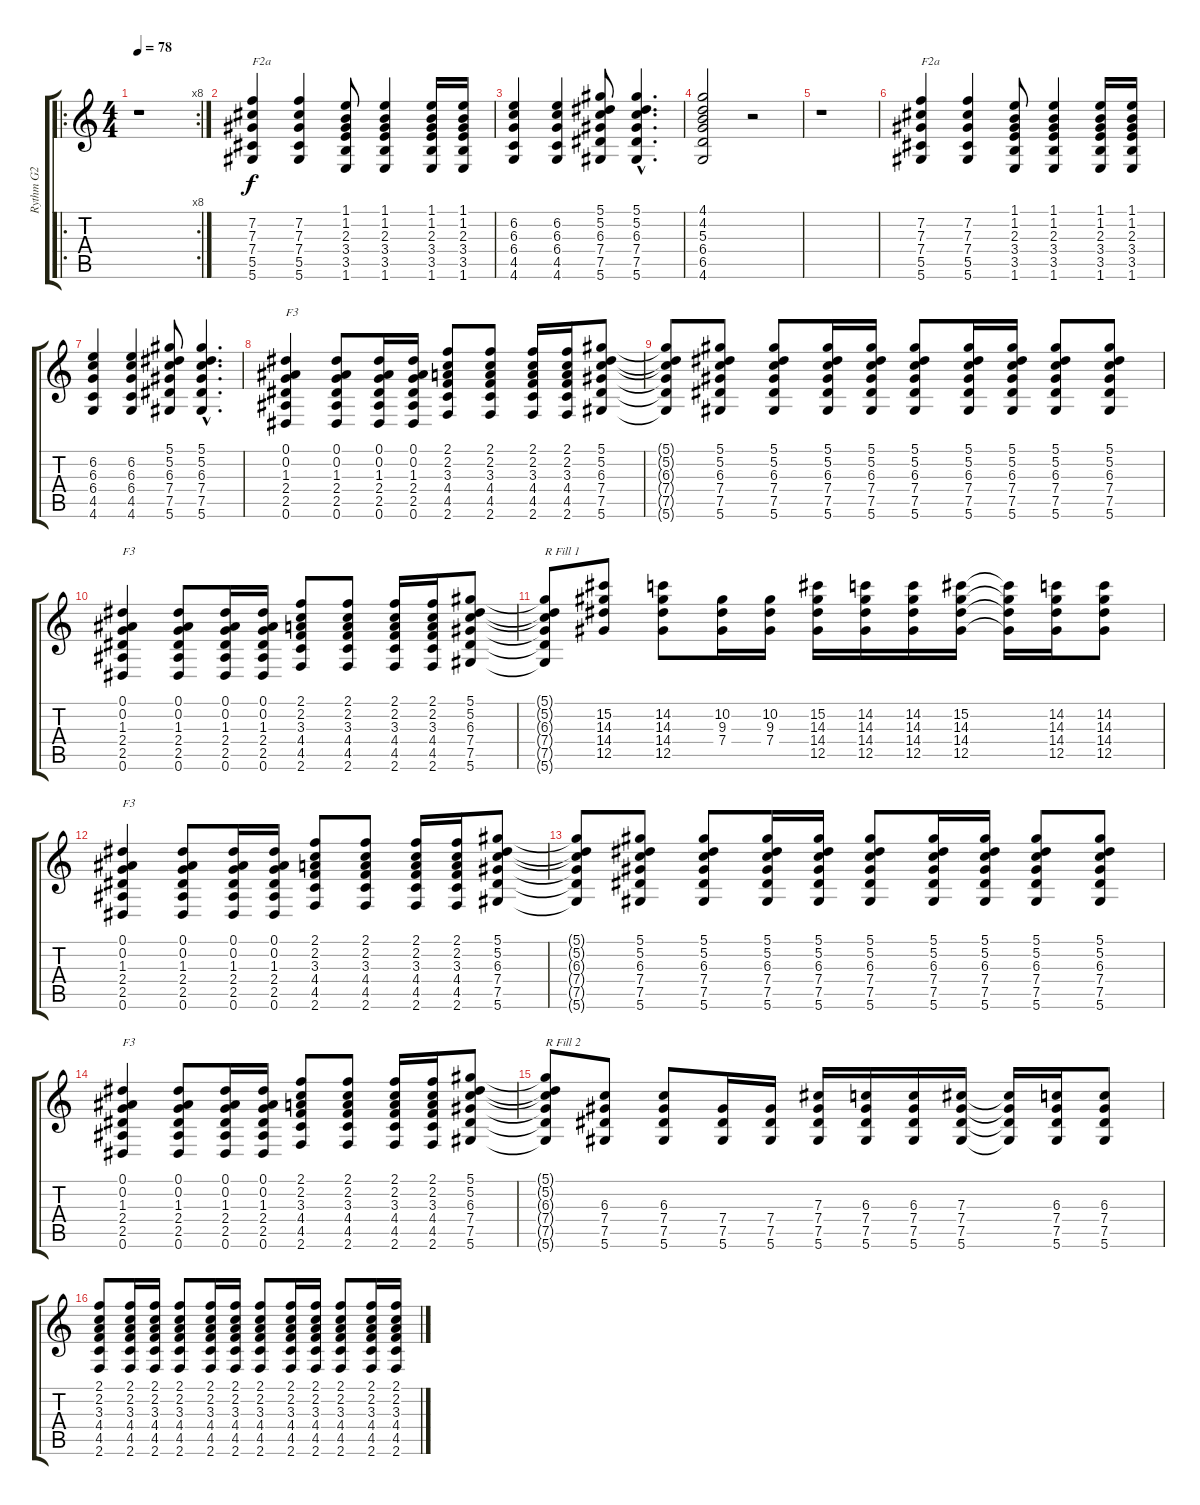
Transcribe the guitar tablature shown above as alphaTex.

\track ("Rythm G2" "Rythm G2") {instrument distortionguitar}
\staff {score tabs}
\tuning (Eb4 Bb3 Gb3 Db3 Ab2 Eb2) {hide}
\ro
\rc 8
\ts (4 4)
\tempo 78
\clef g2
\ks c
r.1{dy f} |
(7.2 7.3 7.4 5.5 5.6).4{txt "F2a"} (7.2 7.3 7.4 5.5 5.6).4 (1.1 1.2 2.3 3.4 3.5 1.6).8 (1.1 1.2 2.3 3.4 3.5 1.6).4 (1.1 1.2 2.3 3.4 3.5 1.6).16 (1.1 1.2 2.3 3.4 3.5 1.6).16 |
(6.2 6.3 6.4 4.5 4.6).4 (6.2 6.3 6.4 4.5 4.6).4 (5.1 5.2 6.3 7.4 7.5 5.6).8 (5.1{hac} 5.2{hac} 6.3{hac} 7.4{hac} 7.5{hac} 5.6{hac}).4{d} |
(4.1 4.2 5.3 6.4 6.5 4.6).2 r.2 |
r.1 |
(7.2 7.3 7.4 5.5 5.6).4{txt "F2a"} (7.2 7.3 7.4 5.5 5.6).4 (1.1 1.2 2.3 3.4 3.5 1.6).8 (1.1 1.2 2.3 3.4 3.5 1.6).4 (1.1 1.2 2.3 3.4 3.5 1.6).16 (1.1 1.2 2.3 3.4 3.5 1.6).16 |
(6.2 6.3 6.4 4.5 4.6).4 (6.2 6.3 6.4 4.5 4.6).4 (5.1 5.2 6.3 7.4 7.5 5.6).8 (5.1{hac} 5.2{hac} 6.3{hac} 7.4{hac} 7.5{hac} 5.6{hac}).4{d} |
(0.1 0.2 1.3 2.4 2.5 0.6).4{txt "F3"} (0.1 0.2 1.3 2.4 2.5 0.6).8 (0.1 0.2 1.3 2.4 2.5 0.6).16 (0.1 0.2 1.3 2.4 2.5 0.6).16 (2.1 2.2 3.3 4.4 4.5 2.6).8 (2.1 2.2 3.3 4.4 4.5 2.6).8 (2.1 2.2 3.3 4.4 4.5 2.6).16 (2.1 2.2 3.3 4.4 4.5 2.6).16 (5.1 5.2 6.3 7.4 7.5 5.6).8 |
(5.1{t} 5.2{t} 6.3{t} 7.4{t} 7.5{t} 5.6{t}).8 (5.1 5.2 6.3 7.4 7.5 5.6).8 (5.1 5.2 6.3 7.4 7.5 5.6).8 (5.1 5.2 6.3 7.4 7.5 5.6).16 (5.1 5.2 6.3 7.4 7.5 5.6).16 (5.1 5.2 6.3 7.4 7.5 5.6).8 (5.1 5.2 6.3 7.4 7.5 5.6).16 (5.1 5.2 6.3 7.4 7.5 5.6).16 (5.1 5.2 6.3 7.4 7.5 5.6).8 (5.1 5.2 6.3 7.4 7.5 5.6).8 |
(0.1 0.2 1.3 2.4 2.5 0.6).4{txt "F3"} (0.1 0.2 1.3 2.4 2.5 0.6).8 (0.1 0.2 1.3 2.4 2.5 0.6).16 (0.1 0.2 1.3 2.4 2.5 0.6).16 (2.1 2.2 3.3 4.4 4.5 2.6).8 (2.1 2.2 3.3 4.4 4.5 2.6).8 (2.1 2.2 3.3 4.4 4.5 2.6).16 (2.1 2.2 3.3 4.4 4.5 2.6).16 (5.1 5.2 6.3 7.4 7.5 5.6).8 |
(5.1{t} 5.2{t} 6.3{t} 7.4{t} 7.5{t} 5.6{t}).8{txt "R Fill 1"} (15.2 14.3 14.4 12.5).8 (14.2 14.3 14.4 12.5).8 (10.2 9.3 7.4).16 (10.2 9.3 7.4).16 (15.2 14.3 14.4 12.5).16 (14.2 14.3 14.4 12.5).16 (14.2 14.3 14.4 12.5).16 (15.2 14.3 14.4 12.5).16 (15.2{t} 14.3{t} 14.4{t} 12.5{t}).16 (14.2 14.3 14.4 12.5).16 (14.2 14.3 14.4 12.5).8 |
(0.1 0.2 1.3 2.4 2.5 0.6).4{txt "F3"} (0.1 0.2 1.3 2.4 2.5 0.6).8 (0.1 0.2 1.3 2.4 2.5 0.6).16 (0.1 0.2 1.3 2.4 2.5 0.6).16 (2.1 2.2 3.3 4.4 4.5 2.6).8 (2.1 2.2 3.3 4.4 4.5 2.6).8 (2.1 2.2 3.3 4.4 4.5 2.6).16 (2.1 2.2 3.3 4.4 4.5 2.6).16 (5.1 5.2 6.3 7.4 7.5 5.6).8 |
(5.1{t} 5.2{t} 6.3{t} 7.4{t} 7.5{t} 5.6{t}).8 (5.1 5.2 6.3 7.4 7.5 5.6).8 (5.1 5.2 6.3 7.4 7.5 5.6).8 (5.1 5.2 6.3 7.4 7.5 5.6).16 (5.1 5.2 6.3 7.4 7.5 5.6).16 (5.1 5.2 6.3 7.4 7.5 5.6).8 (5.1 5.2 6.3 7.4 7.5 5.6).16 (5.1 5.2 6.3 7.4 7.5 5.6).16 (5.1 5.2 6.3 7.4 7.5 5.6).8 (5.1 5.2 6.3 7.4 7.5 5.6).8 |
(0.1 0.2 1.3 2.4 2.5 0.6).4{txt "F3"} (0.1 0.2 1.3 2.4 2.5 0.6).8 (0.1 0.2 1.3 2.4 2.5 0.6).16 (0.1 0.2 1.3 2.4 2.5 0.6).16 (2.1 2.2 3.3 4.4 4.5 2.6).8 (2.1 2.2 3.3 4.4 4.5 2.6).8 (2.1 2.2 3.3 4.4 4.5 2.6).16 (2.1 2.2 3.3 4.4 4.5 2.6).16 (5.1 5.2 6.3 7.4 7.5 5.6).8 |
(5.1{t} 5.2{t} 6.3{t} 7.4{t} 7.5{t} 5.6{t}).8{txt "R Fill 2"} (6.3 7.4 7.5 5.6).8 (6.3 7.4 7.5 5.6).8 (7.4 7.5 5.6).16 (7.4 7.5 5.6).16 (7.3 7.4 7.5 5.6).16 (6.3 7.4 7.5 5.6).16 (6.3 7.4 7.5 5.6).16 (7.3 7.4 7.5 5.6).16 (7.3{t} 7.4{t} 7.5{t} 5.6{t}).16 (6.3 7.4 7.5 5.6).16 (6.3 7.4 7.5 5.6).8 |
(2.1 2.2 3.3 4.4 4.5 2.6).8 (2.1 2.2 3.3 4.4 4.5 2.6).16 (2.1 2.2 3.3 4.4 4.5 2.6).16 (2.1 2.2 3.3 4.4 4.5 2.6).8 (2.1 2.2 3.3 4.4 4.5 2.6).16 (2.1 2.2 3.3 4.4 4.5 2.6).16 (2.1 2.2 3.3 4.4 4.5 2.6).8 (2.1 2.2 3.3 4.4 4.5 2.6).16 (2.1 2.2 3.3 4.4 4.5 2.6).16 (2.1 2.2 3.3 4.4 4.5 2.6).8 (2.1 2.2 3.3 4.4 4.5 2.6).16 (2.1 2.2 3.3 4.4 4.5 2.6).16
